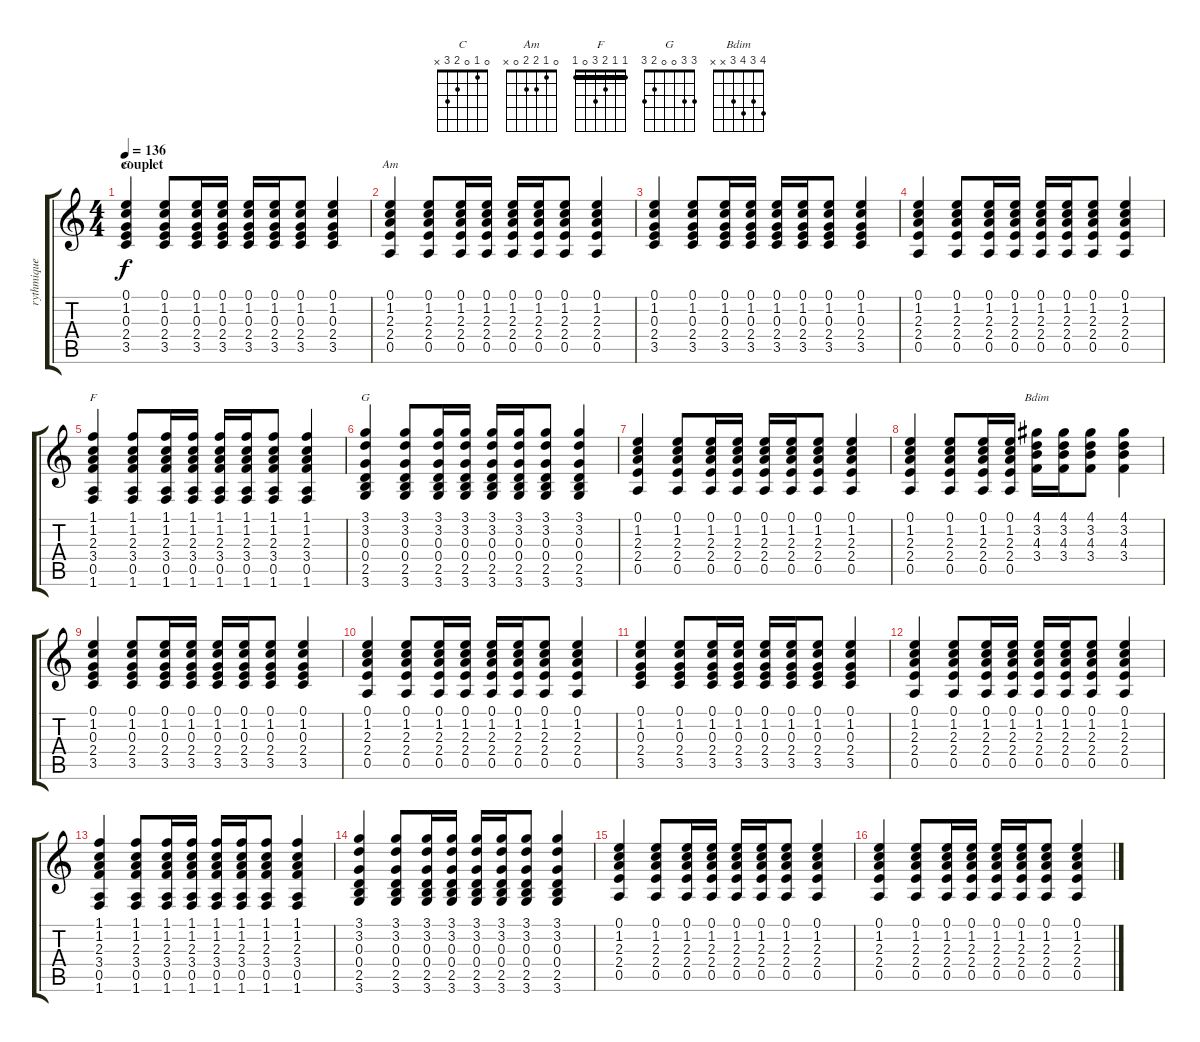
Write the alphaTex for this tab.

\track ("rythmique" "rythmique") {instrument acousticguitarsteel}
\staff {score tabs}
\tuning (E4 B3 G3 D3 A2 E2) {hide}
\chord ("C" 0 1 0 2 3 x)
\chord ("Am" 0 1 2 2 0 x)
\chord ("F" 1 1 2 3 0 1) {barre 1}
\chord ("G" 3 3 0 0 2 3)
\chord ("Bdim" 4 3 4 3 x x)
\ts (4 4)
\section ("" "couplet")
\tempo 136
\clef g2
\ks c
(0.1 1.2 0.3 2.4 3.5).4{ch "C" dy f} (0.1 1.2 0.3 2.4 3.5).8 (0.1 1.2 0.3 2.4 3.5).16 (0.1 1.2 0.3 2.4 3.5).16 (0.1 1.2 0.3 2.4 3.5).16 (0.1 1.2 0.3 2.4 3.5).16 (0.1 1.2 0.3 2.4 3.5).8 (0.1 1.2 0.3 2.4 3.5).4 |
(0.1 1.2 2.3 2.4 0.5).4{ch "Am"} (0.1 1.2 2.3 2.4 0.5).8 (0.1 1.2 2.3 2.4 0.5).16 (0.1 1.2 2.3 2.4 0.5).16 (0.1 1.2 2.3 2.4 0.5).16 (0.1 1.2 2.3 2.4 0.5).16 (0.1 1.2 2.3 2.4 0.5).8 (0.1 1.2 2.3 2.4 0.5).4 |
(0.1 1.2 0.3 2.4 3.5).4 (0.1 1.2 0.3 2.4 3.5).8 (0.1 1.2 0.3 2.4 3.5).16 (0.1 1.2 0.3 2.4 3.5).16 (0.1 1.2 0.3 2.4 3.5).16 (0.1 1.2 0.3 2.4 3.5).16 (0.1 1.2 0.3 2.4 3.5).8 (0.1 1.2 0.3 2.4 3.5).4 |
(0.1 1.2 2.3 2.4 0.5).4 (0.1 1.2 2.3 2.4 0.5).8 (0.1 1.2 2.3 2.4 0.5).16 (0.1 1.2 2.3 2.4 0.5).16 (0.1 1.2 2.3 2.4 0.5).16 (0.1 1.2 2.3 2.4 0.5).16 (0.1 1.2 2.3 2.4 0.5).8 (0.1 1.2 2.3 2.4 0.5).4 |
(1.1 1.2 2.3 3.4 0.5 1.6).4{ch "F"} (1.1 1.2 2.3 3.4 0.5 1.6).8 (1.1 1.2 2.3 3.4 0.5 1.6).16 (1.1 1.2 2.3 3.4 0.5 1.6).16 (1.1 1.2 2.3 3.4 0.5 1.6).16 (1.1 1.2 2.3 3.4 0.5 1.6).16 (1.1 1.2 2.3 3.4 0.5 1.6).8 (1.1 1.2 2.3 3.4 0.5 1.6).4 |
(3.1 3.2 0.3 0.4 2.5 3.6).4{ch "G"} (3.1 3.2 0.3 0.4 2.5 3.6).8 (3.1 3.2 0.3 0.4 2.5 3.6).16 (3.1 3.2 0.3 0.4 2.5 3.6).16 (3.1 3.2 0.3 0.4 2.5 3.6).16 (3.1 3.2 0.3 0.4 2.5 3.6).16 (3.1 3.2 0.3 0.4 2.5 3.6).8 (3.1 3.2 0.3 0.4 2.5 3.6).4 |
(0.1 1.2 2.3 2.4 0.5).4 (0.1 1.2 2.3 2.4 0.5).8 (0.1 1.2 2.3 2.4 0.5).16 (0.1 1.2 2.3 2.4 0.5).16 (0.1 1.2 2.3 2.4 0.5).16 (0.1 1.2 2.3 2.4 0.5).16 (0.1 1.2 2.3 2.4 0.5).8 (0.1 1.2 2.3 2.4 0.5).4 |
(0.1 1.2 2.3 2.4 0.5).4 (0.1 1.2 2.3 2.4 0.5).8 (0.1 1.2 2.3 2.4 0.5).16 (0.1 1.2 2.3 2.4 0.5).16 (4.1 3.2 4.3 3.4).16{ch "Bdim"} (4.1 3.2 4.3 3.4).16 (4.1 3.2 4.3 3.4).8 (4.1 3.2 4.3 3.4).4 |
(0.1 1.2 0.3 2.4 3.5).4 (0.1 1.2 0.3 2.4 3.5).8 (0.1 1.2 0.3 2.4 3.5).16 (0.1 1.2 0.3 2.4 3.5).16 (0.1 1.2 0.3 2.4 3.5).16 (0.1 1.2 0.3 2.4 3.5).16 (0.1 1.2 0.3 2.4 3.5).8 (0.1 1.2 0.3 2.4 3.5).4 |
(0.1 1.2 2.3 2.4 0.5).4 (0.1 1.2 2.3 2.4 0.5).8 (0.1 1.2 2.3 2.4 0.5).16 (0.1 1.2 2.3 2.4 0.5).16 (0.1 1.2 2.3 2.4 0.5).16 (0.1 1.2 2.3 2.4 0.5).16 (0.1 1.2 2.3 2.4 0.5).8 (0.1 1.2 2.3 2.4 0.5).4 |
(0.1 1.2 0.3 2.4 3.5).4 (0.1 1.2 0.3 2.4 3.5).8 (0.1 1.2 0.3 2.4 3.5).16 (0.1 1.2 0.3 2.4 3.5).16 (0.1 1.2 0.3 2.4 3.5).16 (0.1 1.2 0.3 2.4 3.5).16 (0.1 1.2 0.3 2.4 3.5).8 (0.1 1.2 0.3 2.4 3.5).4 |
(0.1 1.2 2.3 2.4 0.5).4 (0.1 1.2 2.3 2.4 0.5).8 (0.1 1.2 2.3 2.4 0.5).16 (0.1 1.2 2.3 2.4 0.5).16 (0.1 1.2 2.3 2.4 0.5).16 (0.1 1.2 2.3 2.4 0.5).16 (0.1 1.2 2.3 2.4 0.5).8 (0.1 1.2 2.3 2.4 0.5).4 |
(1.1 1.2 2.3 3.4 0.5 1.6).4 (1.1 1.2 2.3 3.4 0.5 1.6).8 (1.1 1.2 2.3 3.4 0.5 1.6).16 (1.1 1.2 2.3 3.4 0.5 1.6).16 (1.1 1.2 2.3 3.4 0.5 1.6).16 (1.1 1.2 2.3 3.4 0.5 1.6).16 (1.1 1.2 2.3 3.4 0.5 1.6).8 (1.1 1.2 2.3 3.4 0.5 1.6).4 |
(3.1 3.2 0.3 0.4 2.5 3.6).4 (3.1 3.2 0.3 0.4 2.5 3.6).8 (3.1 3.2 0.3 0.4 2.5 3.6).16 (3.1 3.2 0.3 0.4 2.5 3.6).16 (3.1 3.2 0.3 0.4 2.5 3.6).16 (3.1 3.2 0.3 0.4 2.5 3.6).16 (3.1 3.2 0.3 0.4 2.5 3.6).8 (3.1 3.2 0.3 0.4 2.5 3.6).4 |
(0.1 1.2 2.3 2.4 0.5).4 (0.1 1.2 2.3 2.4 0.5).8 (0.1 1.2 2.3 2.4 0.5).16 (0.1 1.2 2.3 2.4 0.5).16 (0.1 1.2 2.3 2.4 0.5).16 (0.1 1.2 2.3 2.4 0.5).16 (0.1 1.2 2.3 2.4 0.5).8 (0.1 1.2 2.3 2.4 0.5).4 |
(0.1 1.2 2.3 2.4 0.5).4 (0.1 1.2 2.3 2.4 0.5).8 (0.1 1.2 2.3 2.4 0.5).16 (0.1 1.2 2.3 2.4 0.5).16 (0.1 1.2 2.3 2.4 0.5).16 (0.1 1.2 2.3 2.4 0.5).16 (0.1 1.2 2.3 2.4 0.5).8 (0.1 1.2 2.3 2.4 0.5).4
